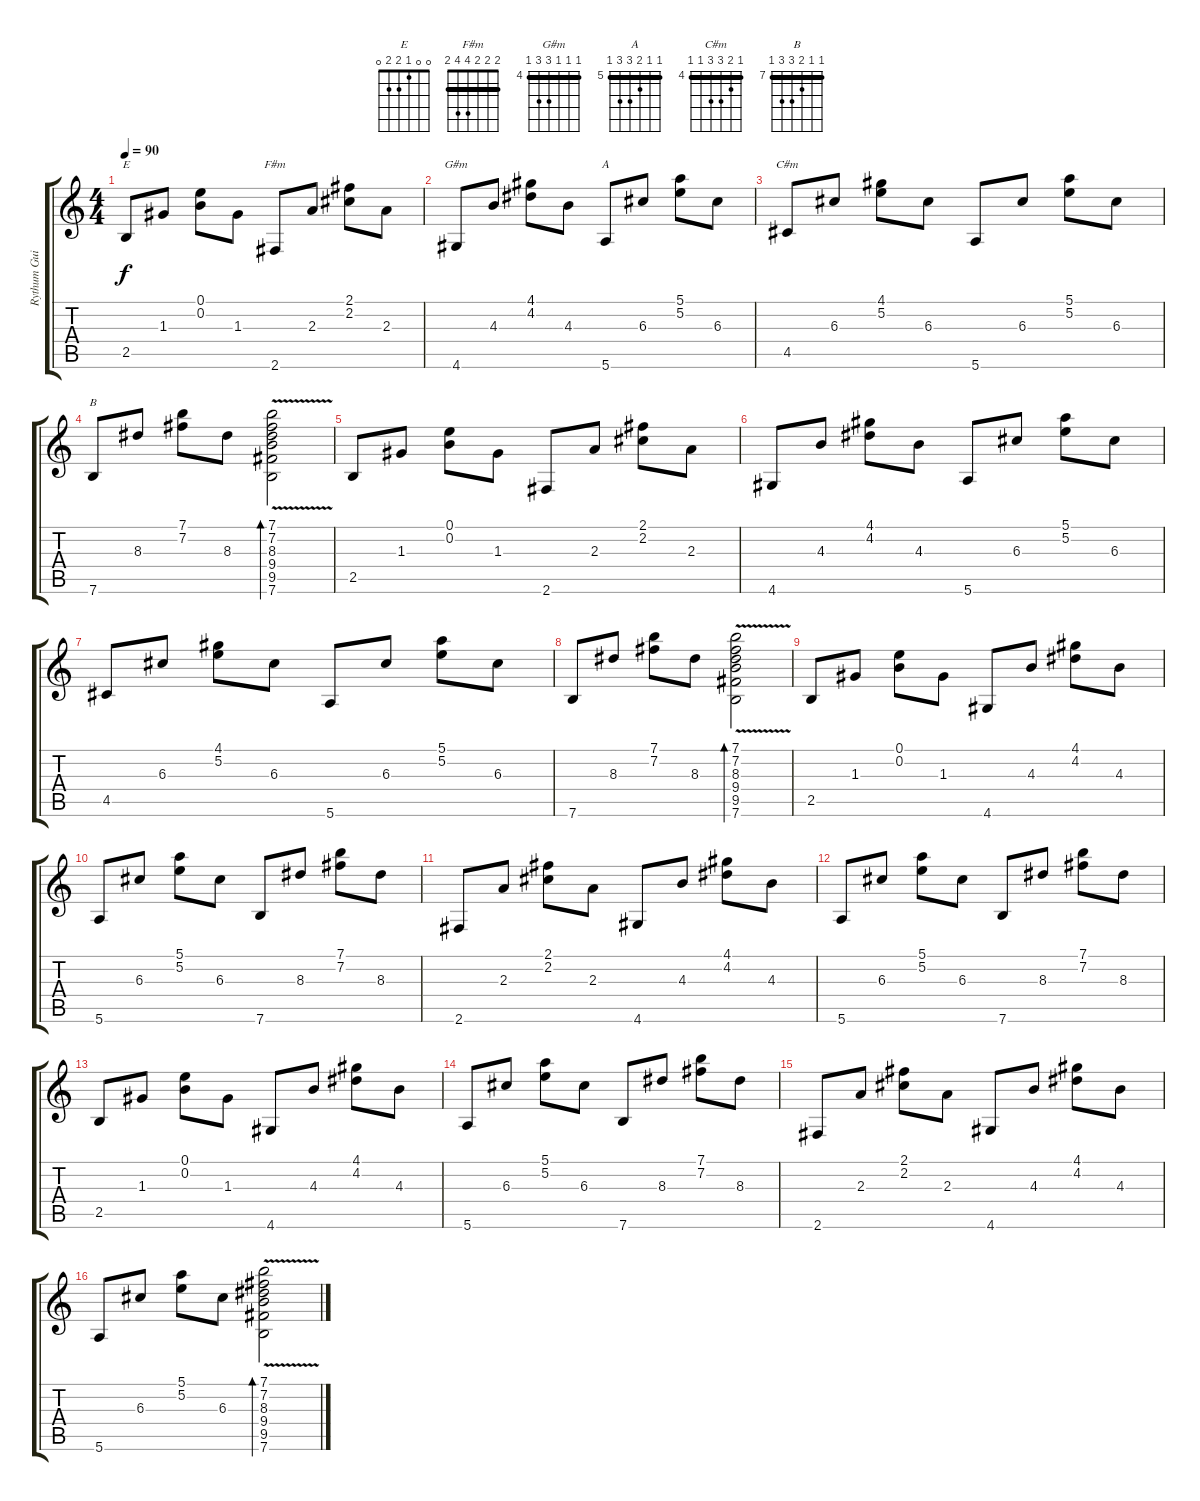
\track ("Rythum Guitar" "Rythum Gui") {instrument acousticguitarnylon}
\staff {score tabs}
\tuning (E4 B3 G3 D3 A2 E2) {hide}
\chord ("E" 0 0 1 2 2 0)
\chord ("F#m" 2 2 2 4 4 2) {barre 2}
\chord ("G#m" 4 4 4 6 6 4) {firstfret 4 barre 4}
\chord ("A" 5 5 6 7 7 5) {firstfret 5 barre 5}
\chord ("C#m" 4 5 6 6 4 4) {firstfret 4 barre 4}
\chord ("B" 7 7 8 9 9 7) {firstfret 7 barre 7}
\ts (4 4)
\tempo 90
\clef g2
\ks c
2.5.8{ch "E" dy f instrument acousticguitarnylon} 1.3.8 (0.1 0.2).8 1.3.8 2.6.8{ch "F#m"} 2.3.8 (2.1 2.2).8 2.3.8 |
4.6.8{ch "G#m"} 4.3.8 (4.1 4.2).8 4.3.8 5.6.8{ch "A"} 6.3.8 (5.1 5.2).8 6.3.8 |
4.5.8{ch "C#m"} 6.3.8 (4.1 5.2).8 6.3.8 5.6.8 6.3.8 (5.1 5.2).8 6.3.8 |
7.6.8{ch "B"} 8.3.8 (7.1 7.2).8 8.3.8 (7.1{v} 7.2{v} 8.3{v} 9.4{v} 9.5{v} 7.6{v}).2{bd 120} |
2.5.8 1.3.8 (0.1 0.2).8 1.3.8 2.6.8 2.3.8 (2.1 2.2).8 2.3.8 |
4.6.8 4.3.8 (4.1 4.2).8 4.3.8 5.6.8 6.3.8 (5.1 5.2).8 6.3.8 |
4.5.8 6.3.8 (4.1 5.2).8 6.3.8 5.6.8 6.3.8 (5.1 5.2).8 6.3.8 |
7.6.8 8.3.8 (7.1 7.2).8 8.3.8 (7.1{v} 7.2{v} 8.3{v} 9.4{v} 9.5{v} 7.6{v}).2{bd 120} |
2.5.8 1.3.8 (0.1 0.2).8 1.3.8 4.6.8 4.3.8 (4.1 4.2).8 4.3.8 |
5.6.8 6.3.8 (5.1 5.2).8 6.3.8 7.6.8 8.3.8 (7.1 7.2).8 8.3.8 |
2.6.8 2.3.8 (2.1 2.2).8 2.3.8 4.6.8 4.3.8 (4.1 4.2).8 4.3.8 |
5.6.8 6.3.8 (5.1 5.2).8 6.3.8 7.6.8 8.3.8 (7.1 7.2).8 8.3.8 |
2.5.8 1.3.8 (0.1 0.2).8 1.3.8 4.6.8 4.3.8 (4.1 4.2).8 4.3.8 |
5.6.8 6.3.8 (5.1 5.2).8 6.3.8 7.6.8 8.3.8 (7.1 7.2).8 8.3.8 |
2.6.8 2.3.8 (2.1 2.2).8 2.3.8 4.6.8 4.3.8 (4.1 4.2).8 4.3.8 |
5.6.8 6.3.8 (5.1 5.2).8 6.3.8 (7.1{v} 7.2{v} 8.3{v} 9.4{v} 9.5{v} 7.6{v}).2{bd 120}
